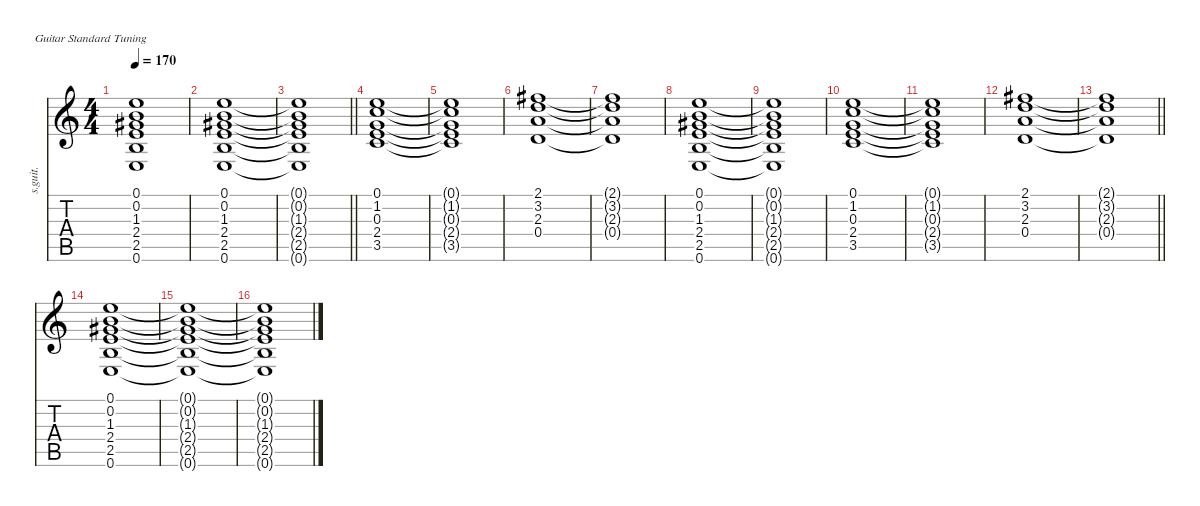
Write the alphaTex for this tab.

\defaultSystemsLayout 4
\hideDynamics
\bracketExtendMode nobrackets
\otherSystemsTrackNameOrientation horizontal
\track ("Rhythm Guitar" "s.guit.") {instrument acousticguitarsteel}
\staff {score tabs}
\tuning (E4 B3 G3 D3 A2 E2)
\ts (4 4)
\tempo 170
\clef g2
\ks c
(0.1{t} 0.2{t} 1.3{t acc #} 2.4{t} 2.5{t} 0.6{t}).1{dy f beam Up} |
(0.1 0.2 1.3{acc #} 2.4 2.5 0.6).1{beam Up} |
\barLineRight lightlight
(0.1{t} 0.2{t} 1.3{t acc #} 2.4{t} 2.5{t} 0.6{t}).1{beam Up} |
(0.1 1.2 0.3 2.4 3.5).1{beam Up} |
(0.1{t} 1.2{t} 0.3{t} 2.4{t} 3.5{t}).1{beam Up} |
(2.1{acc #} 3.2 2.3 0.4).1{beam Up} |
(2.1{t acc #} 3.2{t} 2.3{t} 0.4{t}).1{beam Up} |
(0.1 0.2 1.3{acc #} 2.4 2.5 0.6).1{beam Up} |
(0.1{t} 0.2{t} 1.3{t acc #} 2.4{t} 2.5{t} 0.6{t}).1{beam Up} |
(0.1 1.2 0.3 2.4 3.5).1{beam Up} |
(0.1{t} 1.2{t} 0.3{t} 2.4{t} 3.5{t}).1{beam Up} |
(2.1{acc #} 3.2 2.3 0.4).1{beam Up} |
\barLineRight lightlight
(2.1{t acc #} 3.2{t} 2.3{t} 0.4{t}).1{beam Up} |
(0.1 0.2 1.3{acc #} 2.4 2.5 0.6).1{dy mf beam Up} |
(0.1{t} 0.2{t} 1.3{t acc #} 2.4{t} 2.5{t} 0.6{t}).1{dy f beam Up} |
(0.1{t} 0.2{t} 1.3{t acc #} 2.4{t} 2.5{t} 0.6{t}).1{beam Up}
